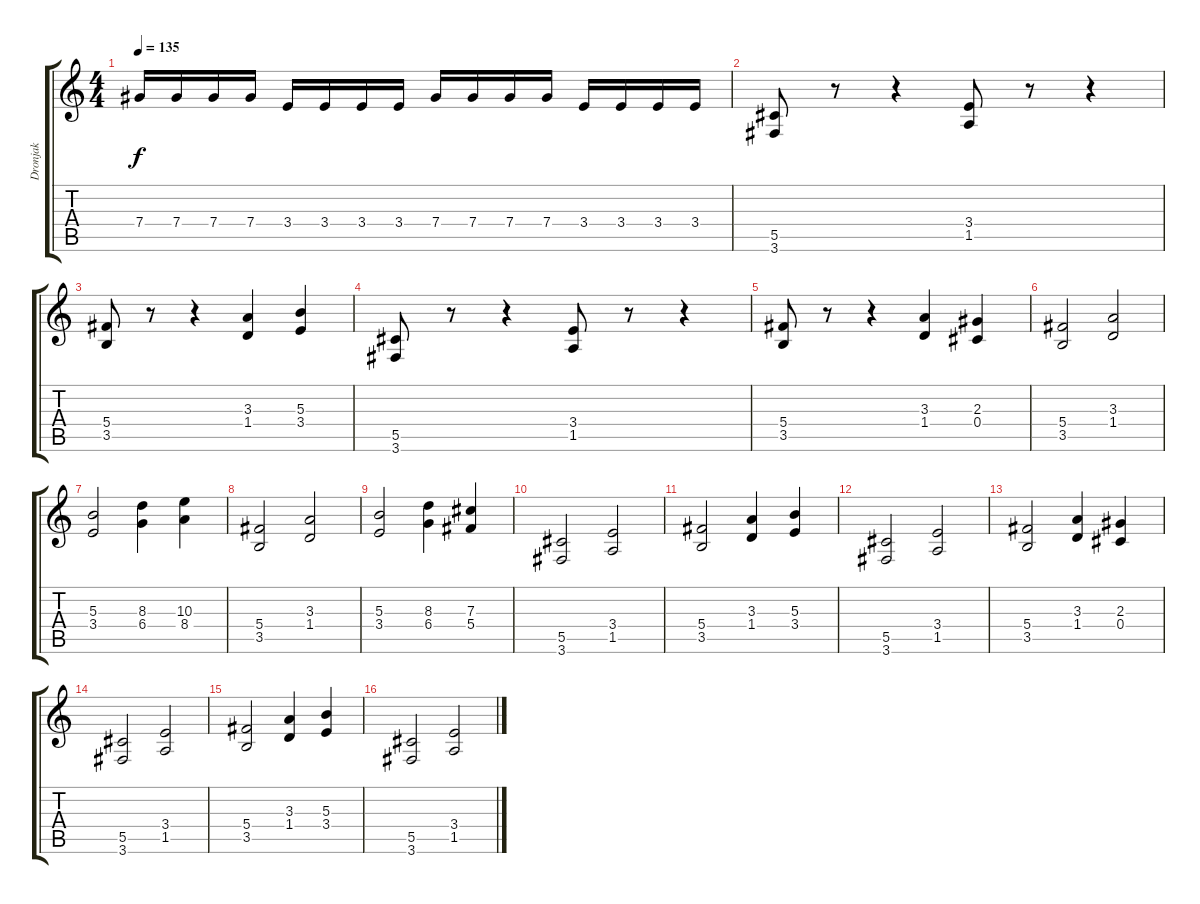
\track ("Dronjak" "Dronjak") {instrument distortionguitar}
\staff {score tabs}
\tuning (Eb4 Bb3 Gb3 Db3 Ab2 Eb2) {hide}
\ts (4 4)
\tempo 135
\clef g2
\ks c
7.4.16{dy f} 7.4.16 7.4.16 7.4.16 3.4.16 3.4.16 3.4.16 3.4.16 7.4.16 7.4.16 7.4.16 7.4.16 3.4.16 3.4.16 3.4.16 3.4.16 |
(5.5 3.6).8 r.8 r.4 (3.4 1.5).8 r.8 r.4 |
(5.4 3.5).8 r.8 r.4 (3.3 1.4).4 (5.3 3.4).4 |
(5.5 3.6).8 r.8 r.4 (3.4 1.5).8 r.8 r.4 |
(5.4 3.5).8 r.8 r.4 (3.3 1.4).4 (2.3 0.4).4 |
(5.4 3.5).2 (3.3 1.4).2 |
(5.3 3.4).2 (8.3 6.4).4 (10.3 8.4).4 |
(5.4 3.5).2 (3.3 1.4).2 |
(5.3 3.4).2 (8.3 6.4).4 (7.3 5.4).4 |
(5.5 3.6).2 (3.4 1.5).2 |
(5.4 3.5).2 (3.3 1.4).4 (5.3 3.4).4 |
(5.5 3.6).2 (3.4 1.5).2 |
(5.4 3.5).2 (3.3 1.4).4 (2.3 0.4).4 |
(5.5 3.6).2 (3.4 1.5).2 |
(5.4 3.5).2 (3.3 1.4).4 (5.3 3.4).4 |
(5.5 3.6).2 (3.4 1.5).2
